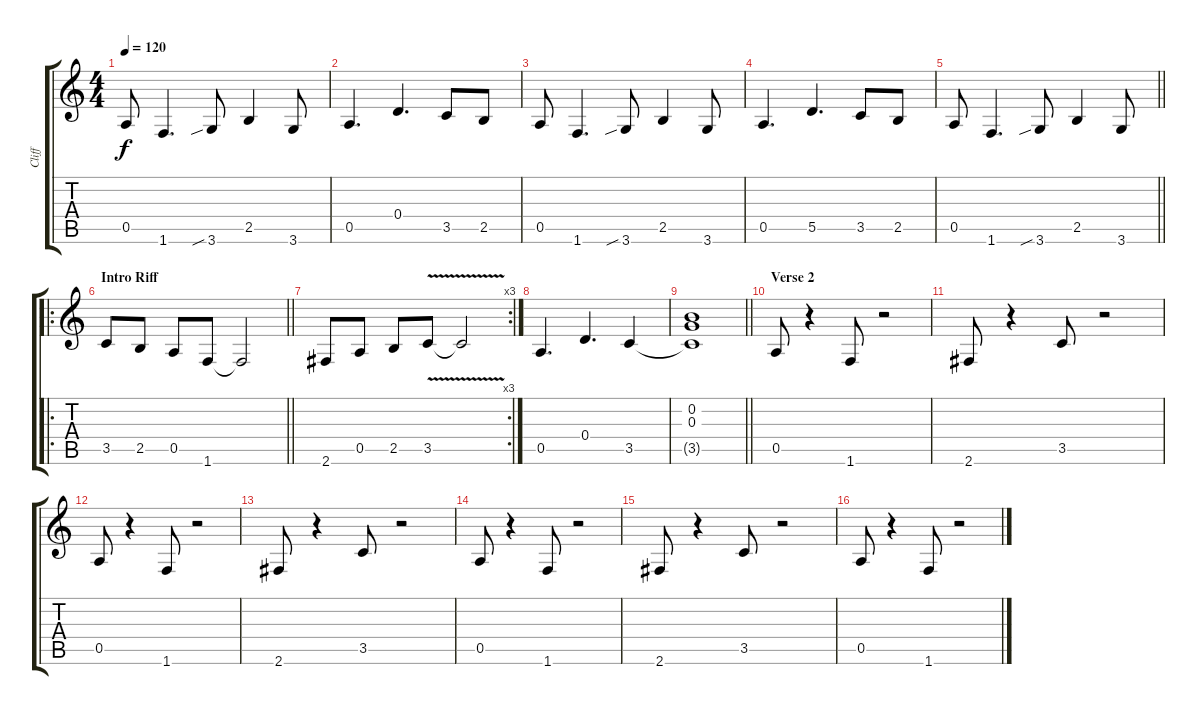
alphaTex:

\track ("Cliff" "Cliff") {instrument electricbassfinger}
\staff {score tabs}
\tuning (E4 B3 G3 D3 A2 E2) {hide}
\ts (4 4)
\tempo 120
\clef g2
\ks c
0.5.8{dy f} 1.6.4{d} 3.6{sib}.8 2.5.4 3.6.8 |
0.5.4{d} 0.4.4{d} 3.5.8 2.5.8 |
0.5.8 1.6.4{d} 3.6{sib}.8 2.5.4 3.6.8 |
0.5.4{d} 5.5.4{d} 3.5.8 2.5.8 |
\barLineRight lightlight
0.5.8 1.6.4{d} 3.6{sib}.8 2.5.4 3.6.8 |
\ro
\section ("" "Intro Riff")
\barLineRight lightlight
3.5.8 2.5.8 0.5.8 1.6.8 1.6{t}.2 |
\rc 3
2.6.8 0.5.8 2.5.8 3.5{v}.8 3.5{t}.2 |
0.5.4{d} 0.4.4{d} 3.5.4 |
\barLineRight lightlight
(0.2 0.3 3.5{t}).1 |
\section ("" "Verse 2")
0.5.8 r.4 1.6.8 r.2 |
2.6.8 r.4 3.5.8 r.2 |
0.5.8 r.4 1.6.8 r.2 |
2.6.8 r.4 3.5.8 r.2 |
0.5.8 r.4 1.6.8 r.2 |
2.6.8 r.4 3.5.8 r.2 |
0.5.8 r.4 1.6.8 r.2
